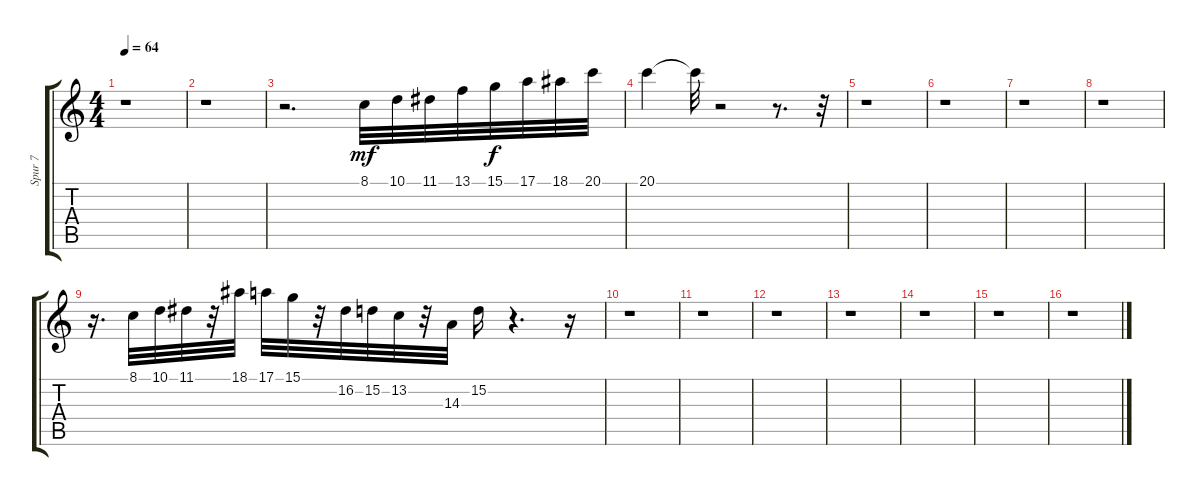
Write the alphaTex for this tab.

\track ("Spur 7" "Spur 7") {instrument clarinet}
\staff {score tabs}
\tuning (E4 B3 G3 D3 A2 E2) {hide}
\ts (4 4)
\tempo 64
\clef g2
\ks c
r.1{dy mf instrument clarinet} |
r.1 |
r.2{d} 8.1.32 10.1.32 11.1.32 13.1.32 15.1.32{dy f} 17.1.32 18.1.32 20.1.32 |
20.1.4 20.1{t}.32 r.2 r.8{d} r.32 |
r.1 |
r.1 |
r.1 |
r.1 |
r.16{d} 8.1.32 10.1.32 11.1.32 r.32 18.1.32 17.1.32 15.1.32 r.32 16.2.32 15.2.32 13.2.32 r.32 14.3.32 15.2.16 r.4{d} r.16 |
r.1 |
r.1 |
r.1 |
r.1 |
r.1 |
r.1 |
r.1
